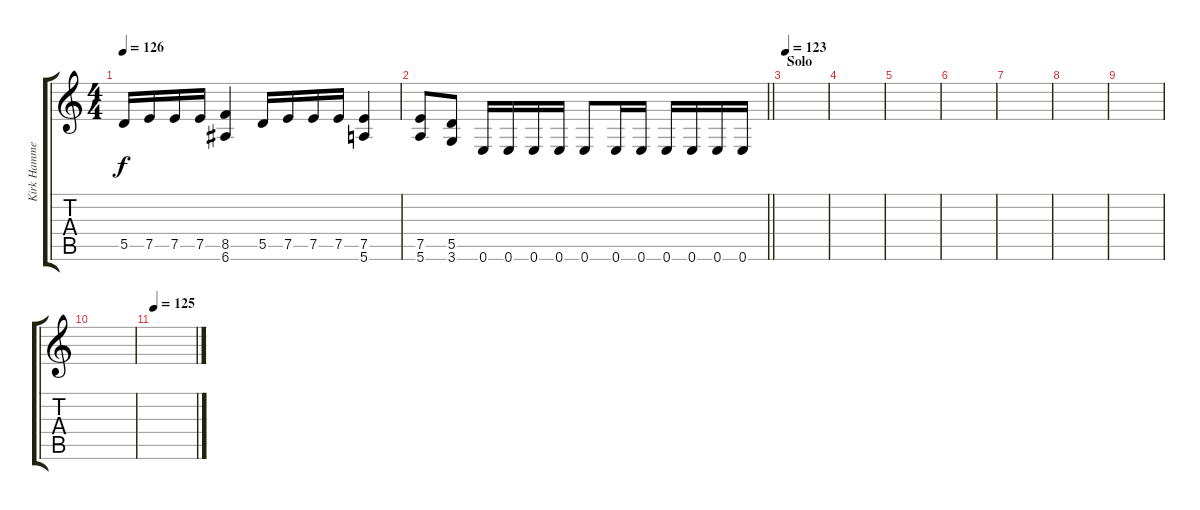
\track ("Kirk Hammett" "Kirk Hamme") {instrument distortionguitar}
\staff {score tabs}
\tuning (E4 B3 G3 D3 A2 E2) {hide}
\ts (4 4)
\tempo 126
\clef g2
\ks c
5.5.16{dy f} 7.5.16 7.5.16 7.5.16 (8.5 6.6).4 5.5.16 7.5.16 7.5.16 7.5.16 (7.5 5.6).4 |
\barLineRight lightlight
(7.5 5.6).8 (5.5 3.6).8 0.6.16 0.6.16 0.6.16 0.6.16 0.6.8 0.6.16 0.6.16 0.6.16 0.6.16 0.6.16 0.6.16 |
\section ("" "Solo")
\tempo 123
|
|
|
|
|
|
|
|
\tempo 125
